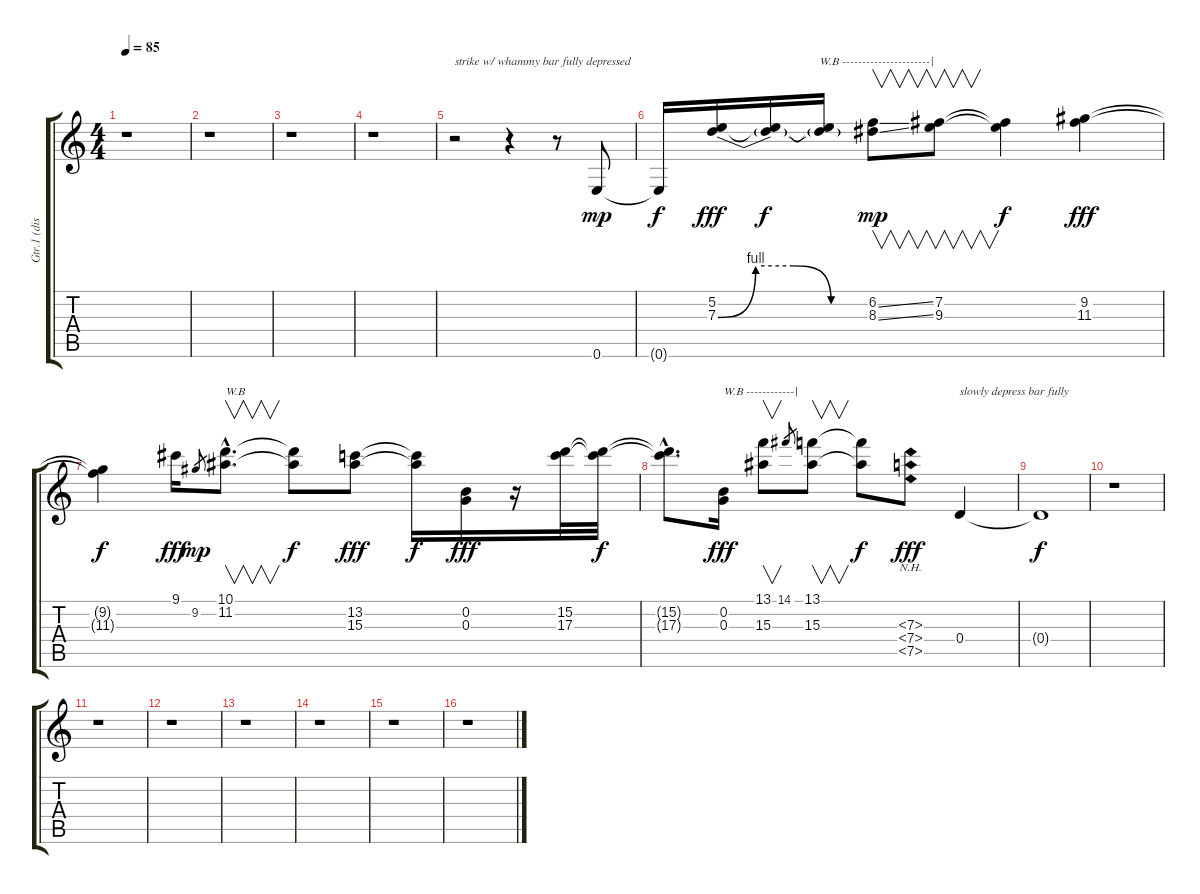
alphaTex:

\track ("Gtr.1 (distorted)" "Gtr.1 (dis") {instrument distortionguitar}
\staff {score tabs}
\tuning (E4 B3 G3 D3 A2 E2) {hide}
\ts (4 4)
\tempo 85
\clef g2
\ks c
r.1{dy mp instrument distortionguitar} |
r.1 |
r.1 |
r.1 |
r.2{txt "strike w/ whammy bar fully depressed"} r.4 r.8 0.6.8 |
0.6{t}.16{dy f} (5.2 7.3{be (custom 0 0 15 4 30 4 45 0 60 0)}).16{dy fff} (5.2{t} 7.3{t}).16{dy f} (5.2{t} 7.3{t}).16{txt "W.B ----------------------|"} (6.2{ss} 8.3{ss}).8{v dy mp} (7.2 9.3).8{v} (7.2{t} 9.3{t}).4{dy f} (9.2 11.3).4{dy fff} |
(9.2{t} 11.3{t}).4{dy f} 9.1.16{dy fff} 9.2.8{gr dy mp} (10.1{hac} 11.2{hac}).8{v d txt "W.B"} (10.1{t} 11.2{t}).8{dy f} (13.2 15.3).8{dy fff} (13.2{t} 15.3{t}).16{dy f} (0.2 0.3).16{dy fff} r.16 (15.2 17.3).32 (15.2{t} 17.3{t}).32{dy f} |
(15.2{hac t} 17.3{hac t}).8{d} (0.2 0.3).16{txt "W.B ------------|" dy fff} (13.1 15.3).8{v} 14.1.8{gr} (13.1 15.3).8{v} (13.1{t} 15.3{t}).8{dy f} (7.3{nh} 7.4{nh} 7.5{nh}).8{dy fff} 0.4.4{txt "slowly depress bar fully"} |
0.4{t}.1{dy f} |
r.1 |
r.1 |
r.1 |
r.1 |
r.1 |
r.1 |
r.1
